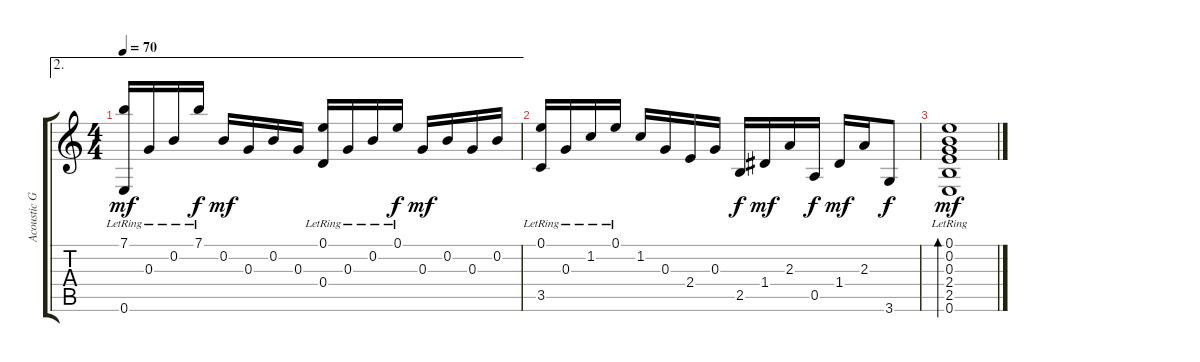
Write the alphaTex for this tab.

\track ("Acoustic Guitar" "Acoustic G") {instrument acousticguitarnylon}
\staff {score tabs}
\tuning (E4 B3 G3 D3 A2 E2) {hide}
\ae 2
\ts (4 4)
\tempo 70
\clef g2
\ks c
(7.1{lr} 0.6{lr}).16{dy mf} 0.3{lr}.16 0.2{lr}.16 7.1{lr}.16{dy f} 0.2.16{dy mf} 0.3.16 0.2.16 0.3.16 (0.1{lr} 0.4{lr}).16 0.3{lr}.16 0.2{lr}.16 0.1{lr}.16{dy f} 0.3.16{dy mf} 0.2.16 0.3.16 0.2.16 |
(0.1{lr} 3.5{lr}).16 0.3{lr}.16 1.2{lr}.16 0.1{lr}.16 1.2.16 0.3.16 2.4.16 0.3.16 2.5.16{dy f} 1.4.16{dy mf} 2.3.16 0.5.16{dy f} 1.4.16{dy mf} 2.3.16 3.6.8{dy f} |
(0.1{lr} 0.2 0.3 2.4 2.5 0.6).1{bd 60 dy mf}
